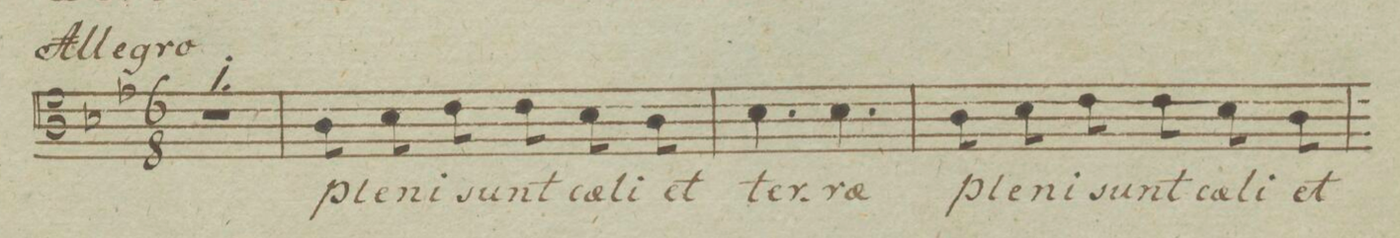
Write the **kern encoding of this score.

**kern	**text	**dynam
*I"Tenore.	*	*
*clefC4	*	*
*k[b-e-]	*	*
*met(c)	*	*
*M6/8	*	*
2.r	.	.
=21	=21	=21
8A\	ple-	.
8B-\	-ni	.
8c\	sunt	.
8c\	cae-	.
8B-\	-li	.
8A\	et	.
=22	=22	=22
4.B-\	ter-	.
4.B-\	-ra	.
=23	=23	=23
8A\	ple-	.
8B-\	-ni	.
8c\	sunt	.
8c\	cae-	.
8B-\	-li	.
8A\	et	.
=24	=24	=24
*-	*-	*-
